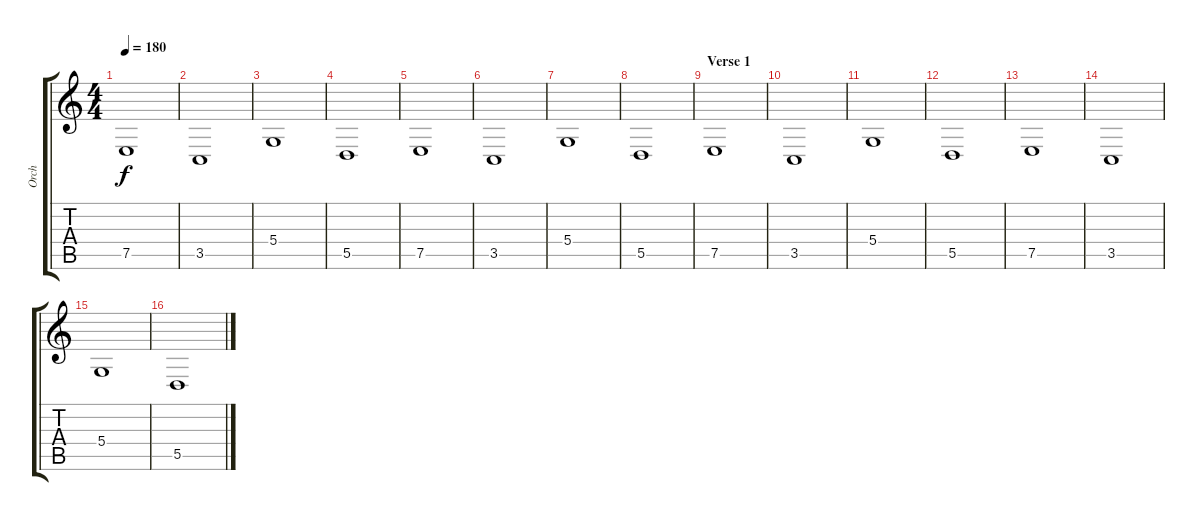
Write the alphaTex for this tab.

\track ("Orch" "Orch") {instrument stringensemble1}
\staff {score tabs}
\tuning (E4 B3 G3 D3 A2 E2) {hide}
\ts (4 4)
\tempo 180
\clef g2
\ks c
7.5.1{dy f} |
3.5.1 |
5.4.1 |
5.5.1 |
7.5.1 |
3.5.1 |
5.4.1 |
5.5.1 |
\section ("" "Verse 1")
7.5.1 |
3.5.1 |
5.4.1 |
5.5.1 |
7.5.1 |
3.5.1 |
5.4.1 |
5.5.1
